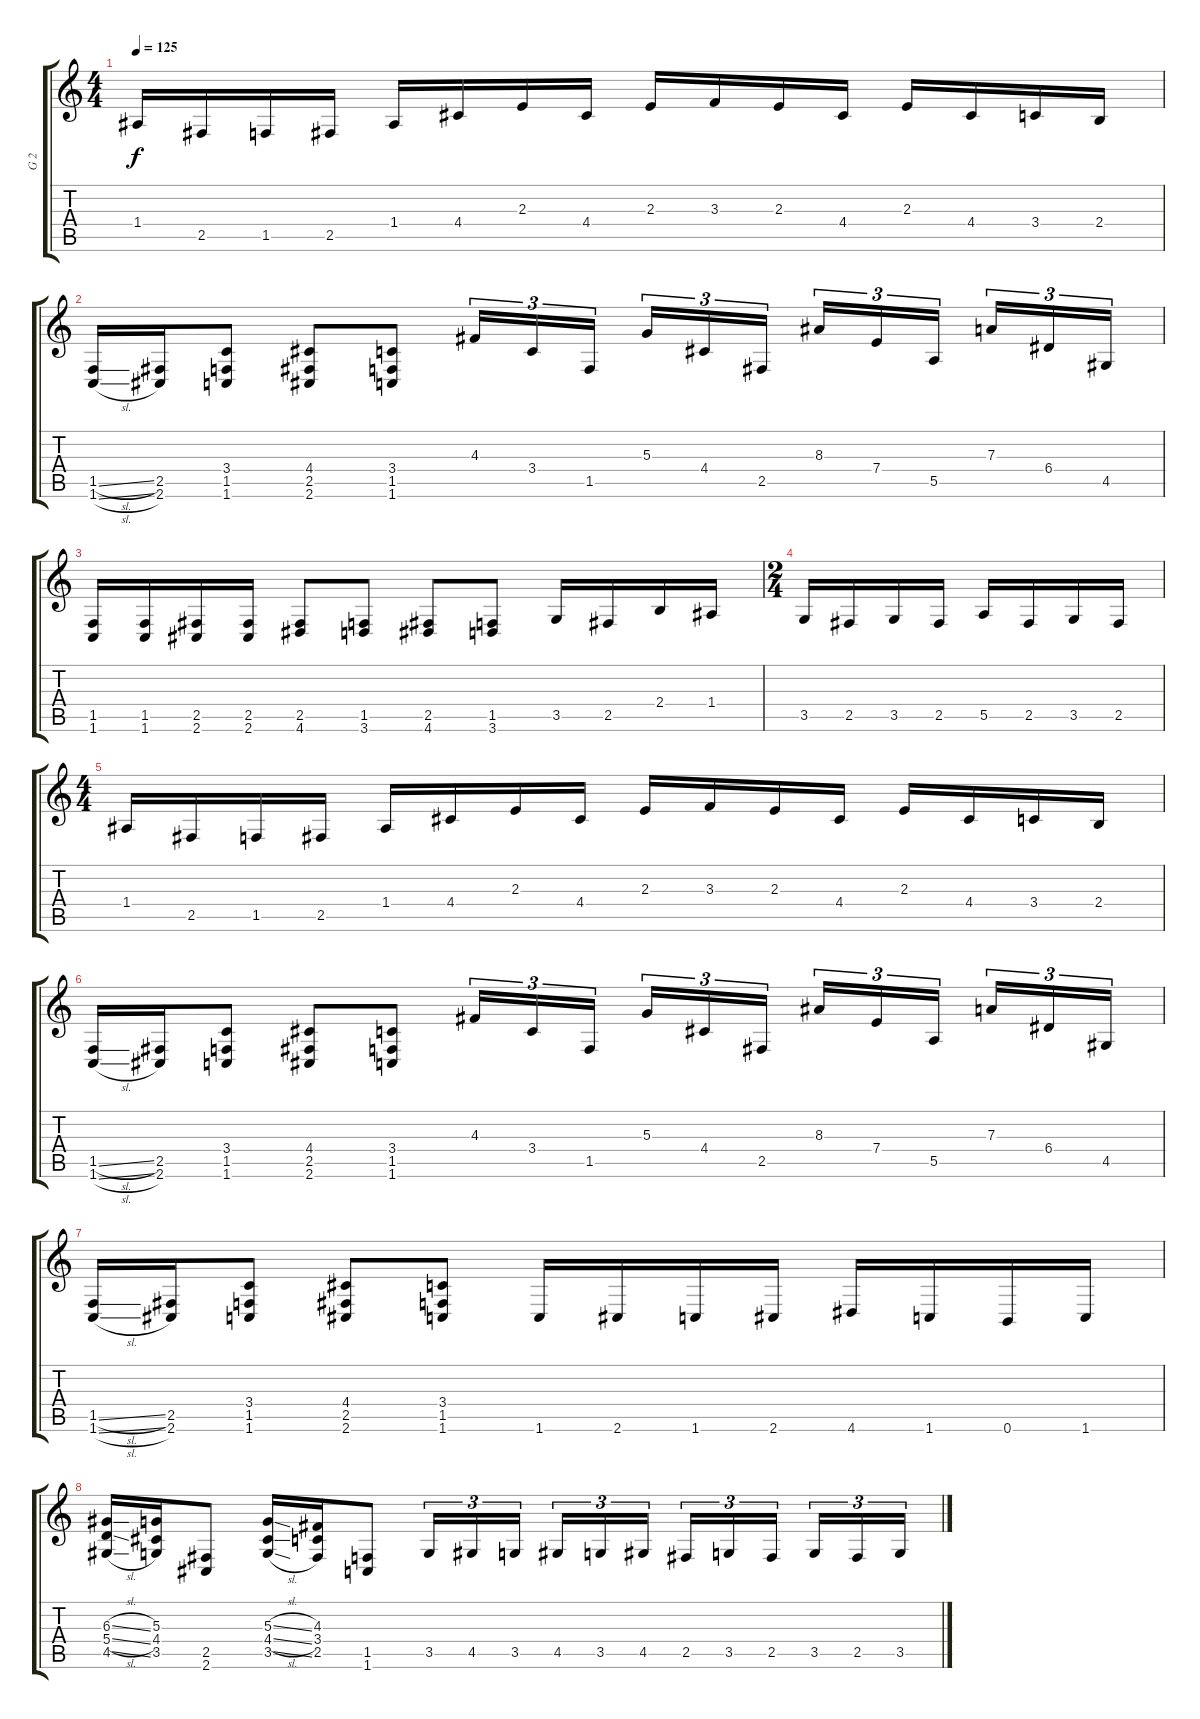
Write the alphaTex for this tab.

\track ("G 2" "G 2") {instrument distortionguitar}
\staff {score tabs}
\tuning (B3 Gb3 D3 A2 E2 B1) {hide}
\ts (4 4)
\tempo 125
\clef g2
\ks c
1.4.16{dy f} 2.5.16 1.5.16 2.5.16 1.4.16 4.4.16 2.3.16 4.4.16 2.3.16 3.3.16 2.3.16 4.4.16 2.3.16 4.4.16 3.4.16 2.4.16 |
(1.5{sl} 1.6{sl}).16 (2.5 2.6).16 (3.4 1.5 1.6).8 (4.4 2.5 2.6).8 (3.4 1.5 1.6).8 4.3.16{tu (3 2)} 3.4.16{tu (3 2)} 1.5.16{tu (3 2) beam splitsecondary} 5.3.16{tu (3 2)} 4.4.16{tu (3 2)} 2.5.16{tu (3 2)} 8.3.16{tu (3 2)} 7.4.16{tu (3 2)} 5.5.16{tu (3 2) beam splitsecondary} 7.3.16{tu (3 2)} 6.4.16{tu (3 2)} 4.5.16{tu (3 2)} |
(1.5 1.6).16 (1.5 1.6).16 (2.5 2.6).16 (2.5 2.6).16 (2.5 4.6).8 (1.5 3.6).8 (2.5 4.6).8 (1.5 3.6).8 3.5.16 2.5.16 2.4.16 1.4.16 |
\ts (2 4)
3.5.16 2.5.16 3.5.16 2.5.16 5.5.16 2.5.16 3.5.16 2.5.16 |
\ts (4 4)
1.4.16 2.5.16 1.5.16 2.5.16 1.4.16 4.4.16 2.3.16 4.4.16 2.3.16 3.3.16 2.3.16 4.4.16 2.3.16 4.4.16 3.4.16 2.4.16 |
(1.5{sl} 1.6{sl}).16 (2.5 2.6).16 (3.4 1.5 1.6).8 (4.4 2.5 2.6).8 (3.4 1.5 1.6).8 4.3.16{tu (3 2)} 3.4.16{tu (3 2)} 1.5.16{tu (3 2) beam splitsecondary} 5.3.16{tu (3 2)} 4.4.16{tu (3 2)} 2.5.16{tu (3 2)} 8.3.16{tu (3 2)} 7.4.16{tu (3 2)} 5.5.16{tu (3 2) beam splitsecondary} 7.3.16{tu (3 2)} 6.4.16{tu (3 2)} 4.5.16{tu (3 2)} |
(1.5{sl} 1.6{sl}).16 (2.5 2.6).16 (3.4 1.5 1.6).8 (4.4 2.5 2.6).8 (3.4 1.5 1.6).8 1.6.16 2.6.16 1.6.16 2.6.16 4.6.16 1.6.16 0.6.16 1.6.16 |
(6.3{sl} 5.4{sl} 4.5{sl}).16 (5.3 4.4 3.5).16 (2.5 2.6).8 (5.3{sl} 4.4{sl} 3.5{sl}).16 (4.3 3.4 2.5).16 (1.5 1.6).8 3.5.16{tu (3 2)} 4.5.16{tu (3 2)} 3.5.16{tu (3 2) beam splitsecondary} 4.5.16{tu (3 2)} 3.5.16{tu (3 2)} 4.5.16{tu (3 2)} 2.5.16{tu (3 2)} 3.5.16{tu (3 2)} 2.5.16{tu (3 2) beam splitsecondary} 3.5.16{tu (3 2)} 2.5.16{tu (3 2)} 3.5.16{tu (3 2)}
